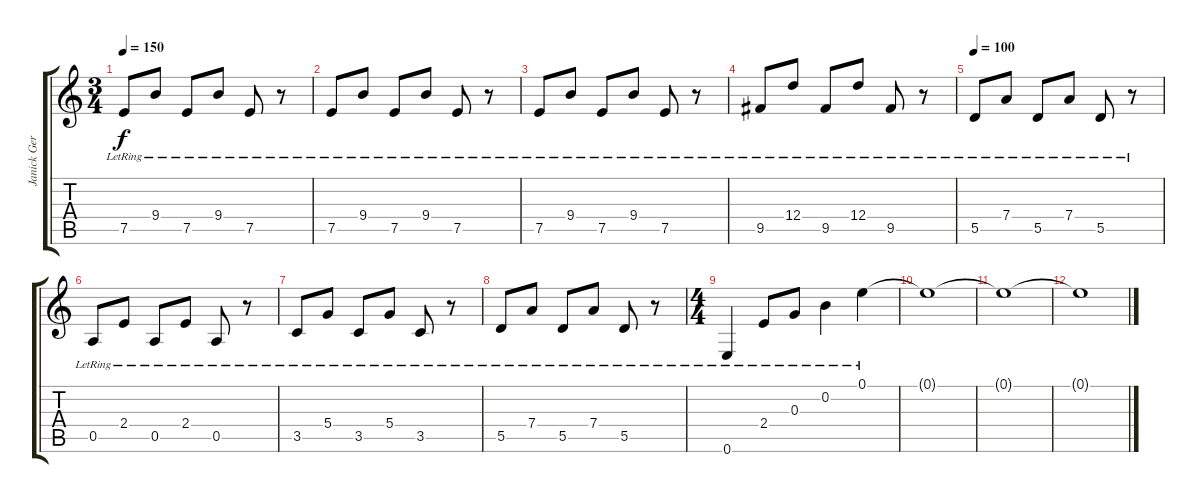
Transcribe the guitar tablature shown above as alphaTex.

\track ("Janick Gers" "Janick Ger") {instrument overdrivenguitar}
\staff {score tabs}
\tuning (E4 B3 G3 D3 A2 E2) {hide}
\ts (3 4)
\tempo 150
\clef g2
\ks c
7.5{lr}.8{dy f} 9.4{lr}.8 7.5{lr}.8 9.4{lr}.8 7.5{lr}.8 r.8 |
7.5{lr}.8 9.4{lr}.8 7.5{lr}.8 9.4{lr}.8 7.5{lr}.8 r.8 |
7.5{lr}.8 9.4{lr}.8 7.5{lr}.8 9.4{lr}.8 7.5{lr}.8 r.8 |
9.5{lr}.8 12.4{lr}.8 9.5{lr}.8 12.4{lr}.8 9.5{lr}.8 r.8 |
\tempo 100
5.5{lr}.8 7.4{lr}.8 5.5{lr}.8 7.4{lr}.8 5.5{lr}.8 r.8 |
0.5{lr}.8 2.4{lr}.8 0.5{lr}.8 2.4{lr}.8 0.5{lr}.8 r.8 |
3.5{lr}.8 5.4{lr}.8 3.5{lr}.8 5.4{lr}.8 3.5{lr}.8 r.8 |
5.5{lr}.8 7.4{lr}.8 5.5{lr}.8 7.4{lr}.8 5.5{lr}.8 r.8 |
\ts (4 4)
0.6{lr}.4 2.4{lr}.8 0.3{lr}.8 0.2{lr}.4 0.1{lr}.4 |
0.1{t}.1 |
0.1{t}.1 |
0.1{t}.1
